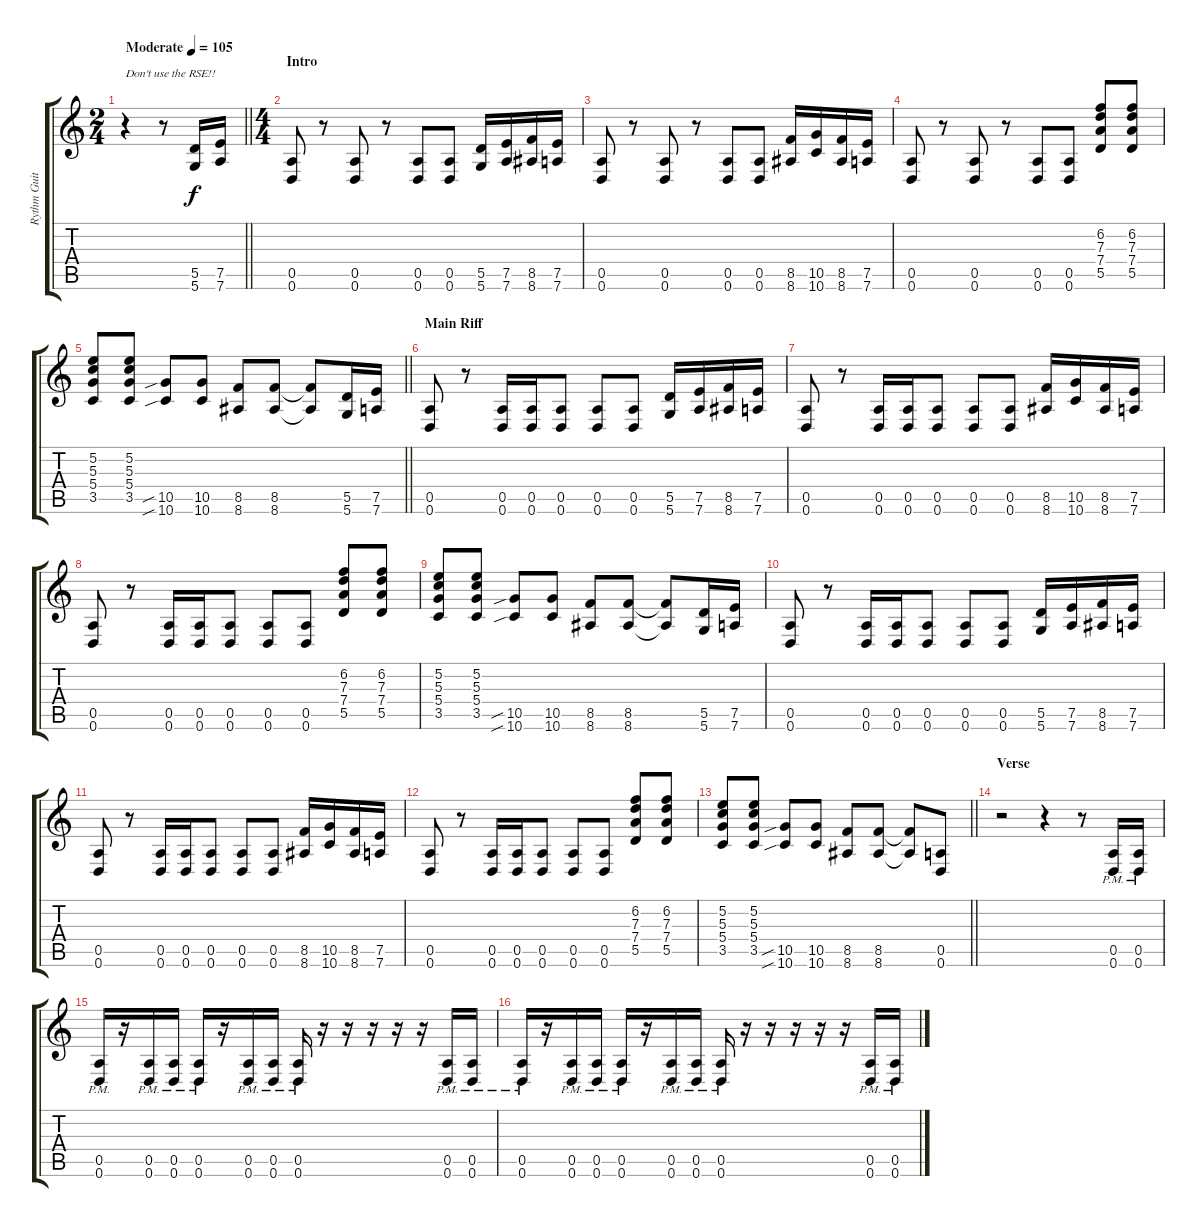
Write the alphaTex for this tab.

\track ("Rythm Guitar" "Rythm Guit") {instrument distortionguitar}
\staff {score tabs}
\tuning (E4 B3 G3 D3 A2 D2) {hide}
\ts (2 4)
\tempo (105 "Moderate")
\clef g2
\barLineRight lightlight
\ks c
r.4{txt "Don't use the RSE!!" dy f instrument distortionguitar} r.8 (5.5 5.6).16 (7.5 7.6).16 |
\ts (4 4)
\section ("" "Intro")
(0.5 0.6).8 r.8 (0.5 0.6).8 r.8 (0.5 0.6).8 (0.5 0.6).8 (5.5 5.6).16 (7.5 7.6).16 (8.5 8.6).16 (7.5 7.6).16 |
(0.5 0.6).8 r.8 (0.5 0.6).8 r.8 (0.5 0.6).8 (0.5 0.6).8 (8.5 8.6).16 (10.5 10.6).16 (8.5 8.6).16 (7.5 7.6).16 |
(0.5 0.6).8 r.8 (0.5 0.6).8 r.8 (0.5 0.6).8 (0.5 0.6).8 (6.2 7.3 7.4 5.5).8 (6.2 7.3 7.4 5.5).8 |
\barLineRight lightlight
(5.2 5.3 5.4 3.5).8 (5.2 5.3 5.4 3.5).8 (10.5{sib} 10.6{sib}).8 (10.5 10.6).8 (8.5 8.6).8 (8.5 8.6).8 (8.5{t} 8.6{t}).8 (5.5 5.6).16 (7.5 7.6).16 |
\section ("" "Main Riff")
(0.5 0.6).8 r.8 (0.5 0.6).16 (0.5 0.6).16 (0.5 0.6).8 (0.5 0.6).8 (0.5 0.6).8 (5.5 5.6).16 (7.5 7.6).16 (8.5 8.6).16 (7.5 7.6).16 |
(0.5 0.6).8 r.8 (0.5 0.6).16 (0.5 0.6).16 (0.5 0.6).8 (0.5 0.6).8 (0.5 0.6).8 (8.5 8.6).16 (10.5 10.6).16 (8.5 8.6).16 (7.5 7.6).16 |
(0.5 0.6).8 r.8 (0.5 0.6).16 (0.5 0.6).16 (0.5 0.6).8 (0.5 0.6).8 (0.5 0.6).8 (6.2 7.3 7.4 5.5).8 (6.2 7.3 7.4 5.5).8 |
(5.2 5.3 5.4 3.5).8 (5.2 5.3 5.4 3.5).8 (10.5{sib} 10.6{sib}).8 (10.5 10.6).8 (8.5 8.6).8 (8.5 8.6).8 (8.5{t} 8.6{t}).8 (5.5 5.6).16 (7.5 7.6).16 |
(0.5 0.6).8 r.8 (0.5 0.6).16 (0.5 0.6).16 (0.5 0.6).8 (0.5 0.6).8 (0.5 0.6).8 (5.5 5.6).16 (7.5 7.6).16 (8.5 8.6).16 (7.5 7.6).16 |
(0.5 0.6).8 r.8 (0.5 0.6).16 (0.5 0.6).16 (0.5 0.6).8 (0.5 0.6).8 (0.5 0.6).8 (8.5 8.6).16 (10.5 10.6).16 (8.5 8.6).16 (7.5 7.6).16 |
(0.5 0.6).8 r.8 (0.5 0.6).16 (0.5 0.6).16 (0.5 0.6).8 (0.5 0.6).8 (0.5 0.6).8 (6.2 7.3 7.4 5.5).8 (6.2 7.3 7.4 5.5).8 |
\barLineRight lightlight
(5.2 5.3 5.4 3.5).8 (5.2 5.3 5.4 3.5).8 (10.5{sib} 10.6{sib}).8 (10.5 10.6).8 (8.5 8.6).8 (8.5 8.6).8 (8.5{t} 8.6{t}).8 (0.5 0.6).8 |
\section ("" "Verse")
r.2 r.4 r.8 (0.5{pm} 0.6{pm}).16 (0.5{pm} 0.6{pm}).16 |
(0.5{pm} 0.6{pm}).16 r.16 (0.5{pm} 0.6{pm}).16 (0.5{pm} 0.6{pm}).16 (0.5{pm} 0.6{pm}).16 r.16 (0.5{pm} 0.6{pm}).16 (0.5{pm} 0.6{pm}).16 (0.5{pm} 0.6{pm}).16 r.16 r.16 r.16 r.16 r.16 (0.5{pm} 0.6{pm}).16 (0.5{pm} 0.6{pm}).16 |
(0.5{pm} 0.6{pm}).16 r.16 (0.5{pm} 0.6{pm}).16 (0.5{pm} 0.6{pm}).16 (0.5{pm} 0.6{pm}).16 r.16 (0.5{pm} 0.6{pm}).16 (0.5{pm} 0.6{pm}).16 (0.5{pm} 0.6{pm}).16 r.16 r.16 r.16 r.16 r.16 (0.5{pm} 0.6{pm}).16 (0.5{pm} 0.6{pm}).16
